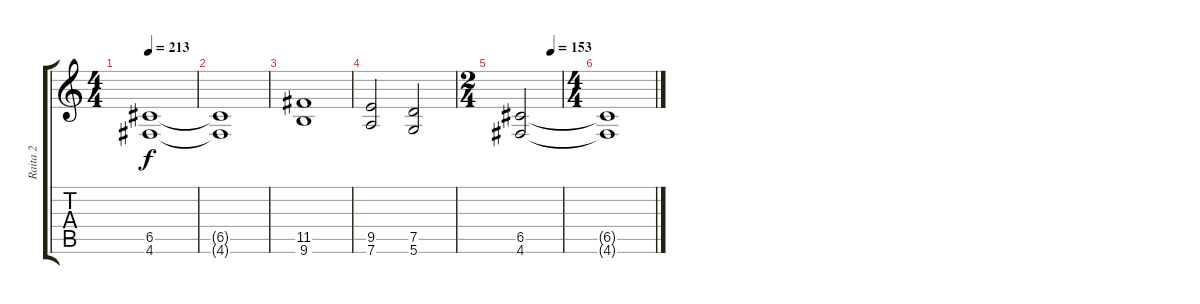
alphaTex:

\track ("Raita 2" "Raita 2") {instrument distortionguitar}
\staff {score tabs}
\tuning (D4 A3 F3 C3 G2 D2) {hide}
\ts (4 4)
\tempo 213
\clef g2
\ks c
(6.5 4.6).1{dy f} |
(6.5{t} 4.6{t}).1 |
(11.5 9.6).1 |
(9.5 7.6).2 (7.5 5.6).2 |
\ts (2 4)
\tempo (153 0.75)
(6.5 4.6).2 |
\ts (4 4)
(6.5{t} 4.6{t}).1
